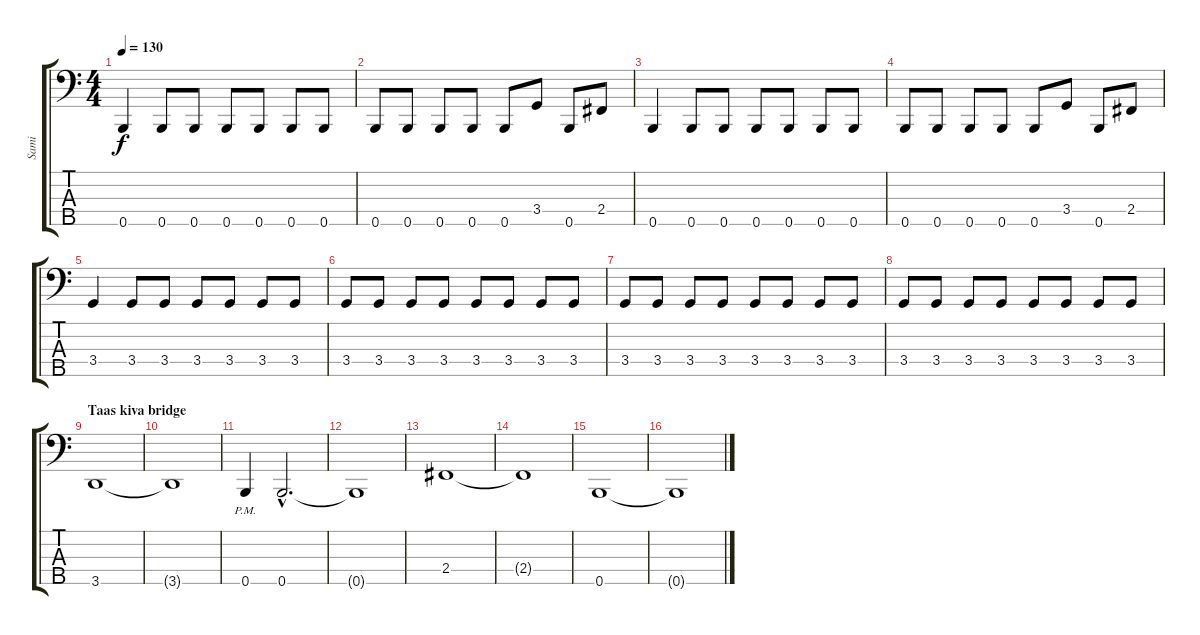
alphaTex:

\track ("Sami" "Sami") {instrument electricbassfinger}
\staff {score tabs}
\tuning (G2 D2 A1 E1 B0) {hide}
\ts (4 4)
\tempo 130
\clef f4
\ks c
0.5.4{dy f} 0.5.8 0.5.8 0.5.8 0.5.8 0.5.8 0.5.8 |
0.5.8 0.5.8 0.5.8 0.5.8 0.5.8 3.4.8 0.5.8 2.4.8 |
0.5.4 0.5.8 0.5.8 0.5.8 0.5.8 0.5.8 0.5.8 |
0.5.8 0.5.8 0.5.8 0.5.8 0.5.8 3.4.8 0.5.8 2.4.8 |
3.4.4 3.4.8 3.4.8 3.4.8 3.4.8 3.4.8 3.4.8 |
3.4.8 3.4.8 3.4.8 3.4.8 3.4.8 3.4.8 3.4.8 3.4.8 |
3.4.8 3.4.8 3.4.8 3.4.8 3.4.8 3.4.8 3.4.8 3.4.8 |
3.4.8 3.4.8 3.4.8 3.4.8 3.4.8 3.4.8 3.4.8 3.4.8 |
\section ("" "Taas kiva bridge")
3.5.1 |
3.5{t}.1 |
0.5{pm}.4 0.5{hac}.2{d} |
0.5{t}.1 |
2.4.1 |
2.4{t}.1 |
0.5.1 |
0.5{t}.1
